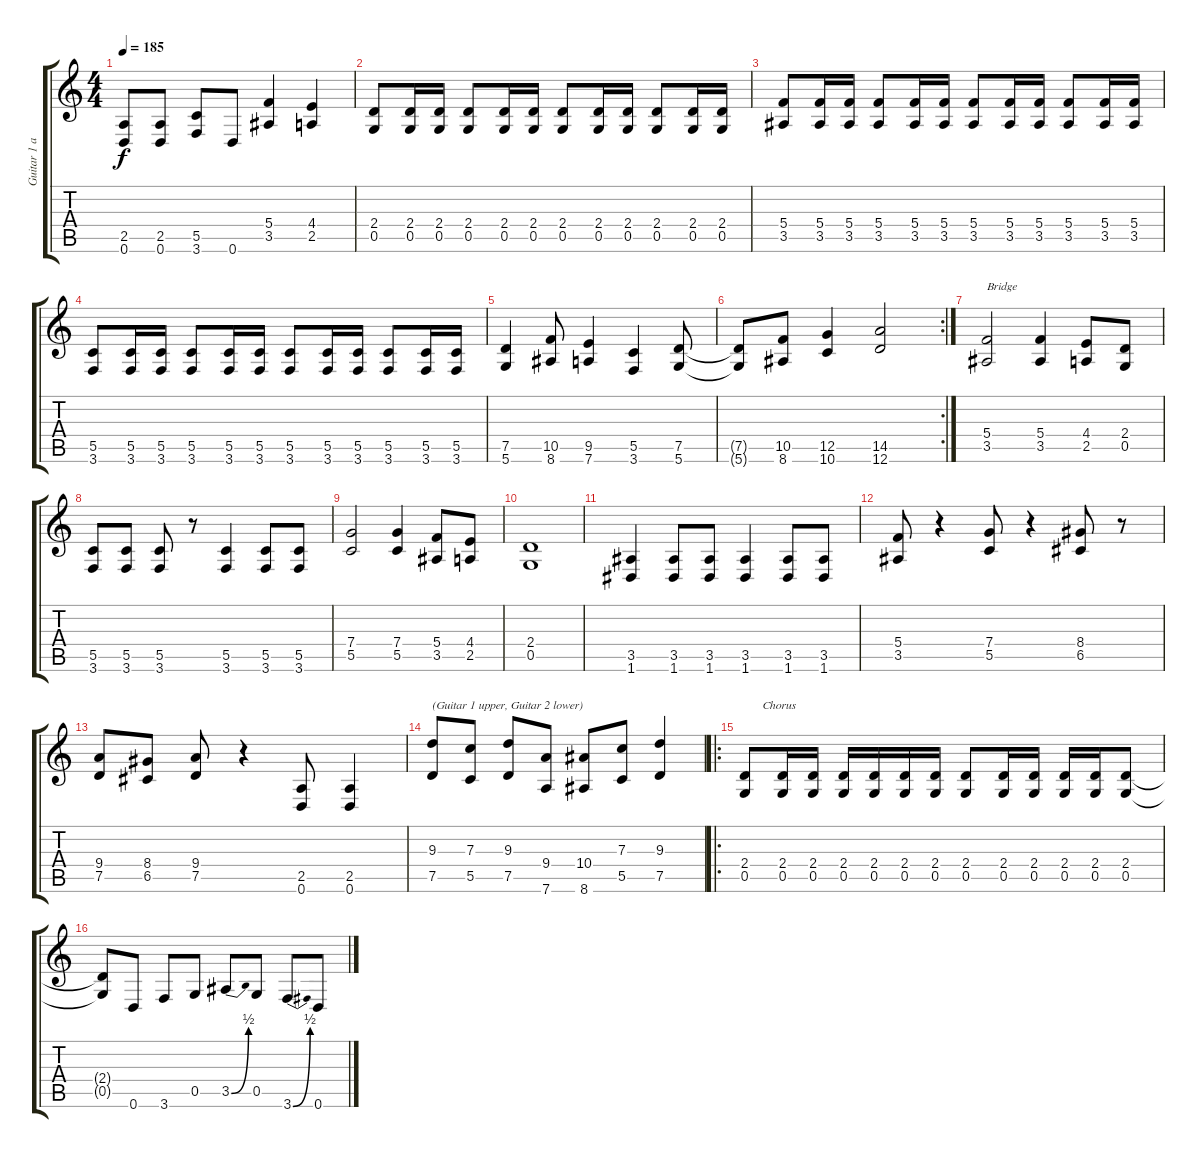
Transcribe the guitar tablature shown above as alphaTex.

\track ("Guitar 1 and 2" "Guitar 1 a") {instrument acousticguitarnylon}
\staff {score tabs}
\tuning (D4 A3 F3 C3 G2 D2) {hide}
\ts (4 4)
\tempo 185
\clef g2
\ks c
(2.5{t} 0.6{t}).8{dy f} (2.5 0.6).8 (5.5 3.6).8 0.6.8 (5.4 3.5).4 (4.4 2.5).4 |
(2.4 0.5).8 (2.4 0.5).16 (2.4 0.5).16 (2.4 0.5).8 (2.4 0.5).16 (2.4 0.5).16 (2.4 0.5).8 (2.4 0.5).16 (2.4 0.5).16 (2.4 0.5).8 (2.4 0.5).16 (2.4 0.5).16 |
(5.4 3.5).8 (5.4 3.5).16 (5.4 3.5).16 (5.4 3.5).8 (5.4 3.5).16 (5.4 3.5).16 (5.4 3.5).8 (5.4 3.5).16 (5.4 3.5).16 (5.4 3.5).8 (5.4 3.5).16 (5.4 3.5).16 |
(5.5 3.6).8 (5.5 3.6).16 (5.5 3.6).16 (5.5 3.6).8 (5.5 3.6).16 (5.5 3.6).16 (5.5 3.6).8 (5.5 3.6).16 (5.5 3.6).16 (5.5 3.6).8 (5.5 3.6).16 (5.5 3.6).16 |
(7.5 5.6).4 (10.5 8.6).8 (9.5 7.6).4 (5.5 3.6).4 (7.5 5.6).8 |
\rc 2
(7.5{t} 5.6{t}).8 (10.5 8.6).8 (12.5 10.6).4 (14.5 12.6).2 |
(5.4 3.5).2{txt "Bridge"} (5.4 3.5).4 (4.4 2.5).8 (2.4 0.5).8 |
(5.5 3.6).8 (5.5 3.6).8 (5.5 3.6).8 r.8 (5.5 3.6).4 (5.5 3.6).8 (5.5 3.6).8 |
(7.4 5.5).2 (7.4 5.5).4 (5.4 3.5).8 (4.4 2.5).8 |
(2.4 0.5).1 |
(3.5 1.6).4 (3.5 1.6).8 (3.5 1.6).8 (3.5 1.6).4 (3.5 1.6).8 (3.5 1.6).8 |
(5.4 3.5).8 r.4 (7.4 5.5).8 r.4 (8.4 6.5).8 r.8 |
(9.4 7.5).8 (8.4 6.5).8 (9.4 7.5).8 r.4 (2.5 0.6).8 (2.5 0.6).4 |
(9.3 7.5).8{txt "(Guitar 1 upper, Guitar 2 lower)"} (7.3 5.5).8 (9.3 7.5).8 (9.4 7.6).8 (10.4 8.6).8 (7.3 5.5).8 (9.3 7.5).4 |
\ro
(2.4 0.5).8{txt "      Chorus"} (2.4 0.5).16 (2.4 0.5).16 (2.4 0.5).16 (2.4 0.5).16 (2.4 0.5).16 (2.4 0.5).16 (2.4 0.5).8 (2.4 0.5).16 (2.4 0.5).16 (2.4 0.5).16 (2.4 0.5).16 (2.4 0.5).8 |
(2.4{t} 0.5{t}).8 0.6.8 3.6.8 0.5.8 3.5{be (bend 0 0 60 2)}.8 0.5.8 3.6{be (bend 0 0 60 2)}.8 0.6.8
